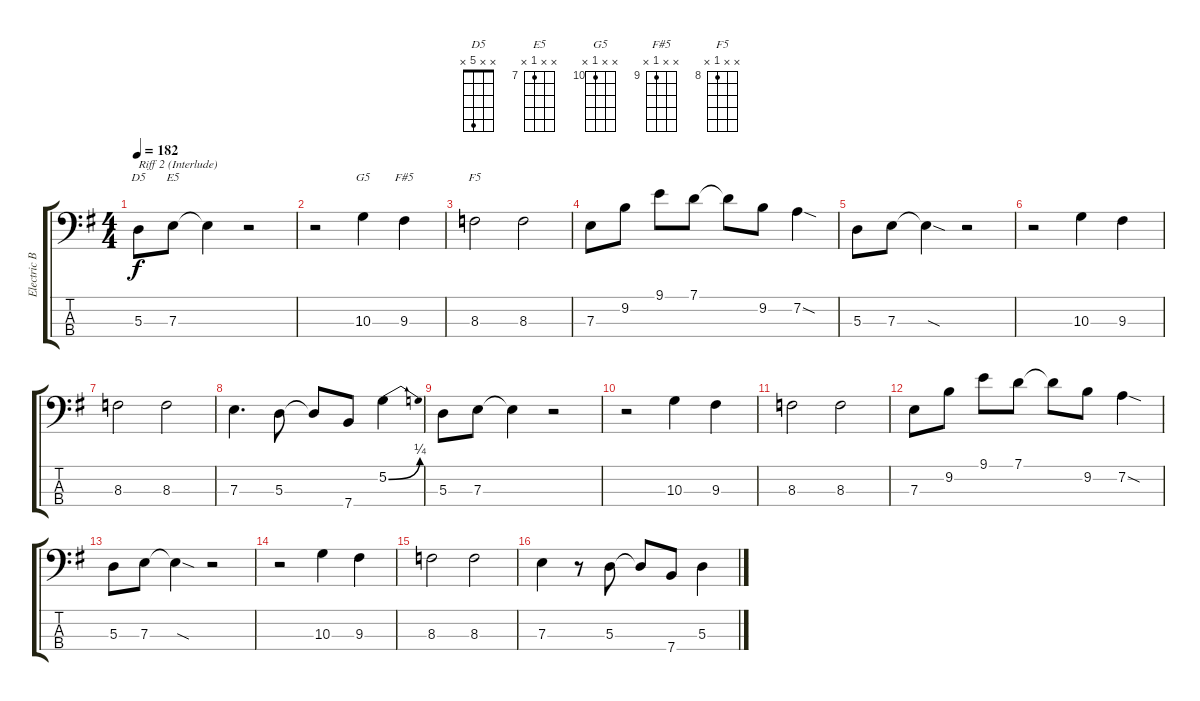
\track ("Electric Bass" "Electric B") {instrument electricbassfinger}
\staff {score tabs}
\tuning (G2 D2 A1 E1) {hide}
\chord ("D5" x x 5 x)
\chord ("E5" x x 7 x) {firstfret 7}
\chord ("G5" x x 10 x) {firstfret 10}
\chord ("F#5" x x 9 x) {firstfret 9}
\chord ("F5" x x 8 x) {firstfret 8}
\ts (4 4)
\tempo 182
\clef f4
\ks g
5.3.8{ch "D5" txt "Riff 2 (Interlude)" dy f} 7.3.8{ch "E5"} 7.3{t}.4 r.2 |
r.2 10.3.4{ch "G5"} 9.3.4{ch "F#5"} |
8.3.2{ch "F5"} 8.3.2 |
7.3.8 9.2.8 9.1.8 7.1.8 7.1{t}.8 9.2.8 7.2{sod}.4 |
5.3.8 7.3.8 7.3{sod t}.4 r.2 |
r.2 10.3.4 9.3.4 |
8.3.2 8.3.2 |
7.3.4{d} 5.3.8 5.3{t}.8 7.4.8 5.2{be (bend 0 0 60 1)}.4 |
5.3.8 7.3.8 7.3{t}.4 r.2 |
r.2 10.3.4 9.3.4 |
8.3.2 8.3.2 |
7.3.8 9.2.8 9.1.8 7.1.8 7.1{t}.8 9.2.8 7.2{sod}.4 |
5.3.8 7.3.8 7.3{sod t}.4 r.2 |
r.2 10.3.4 9.3.4 |
8.3.2 8.3.2 |
7.3.4 r.8 5.3.8 5.3{t}.8 7.4.8 5.3.4
